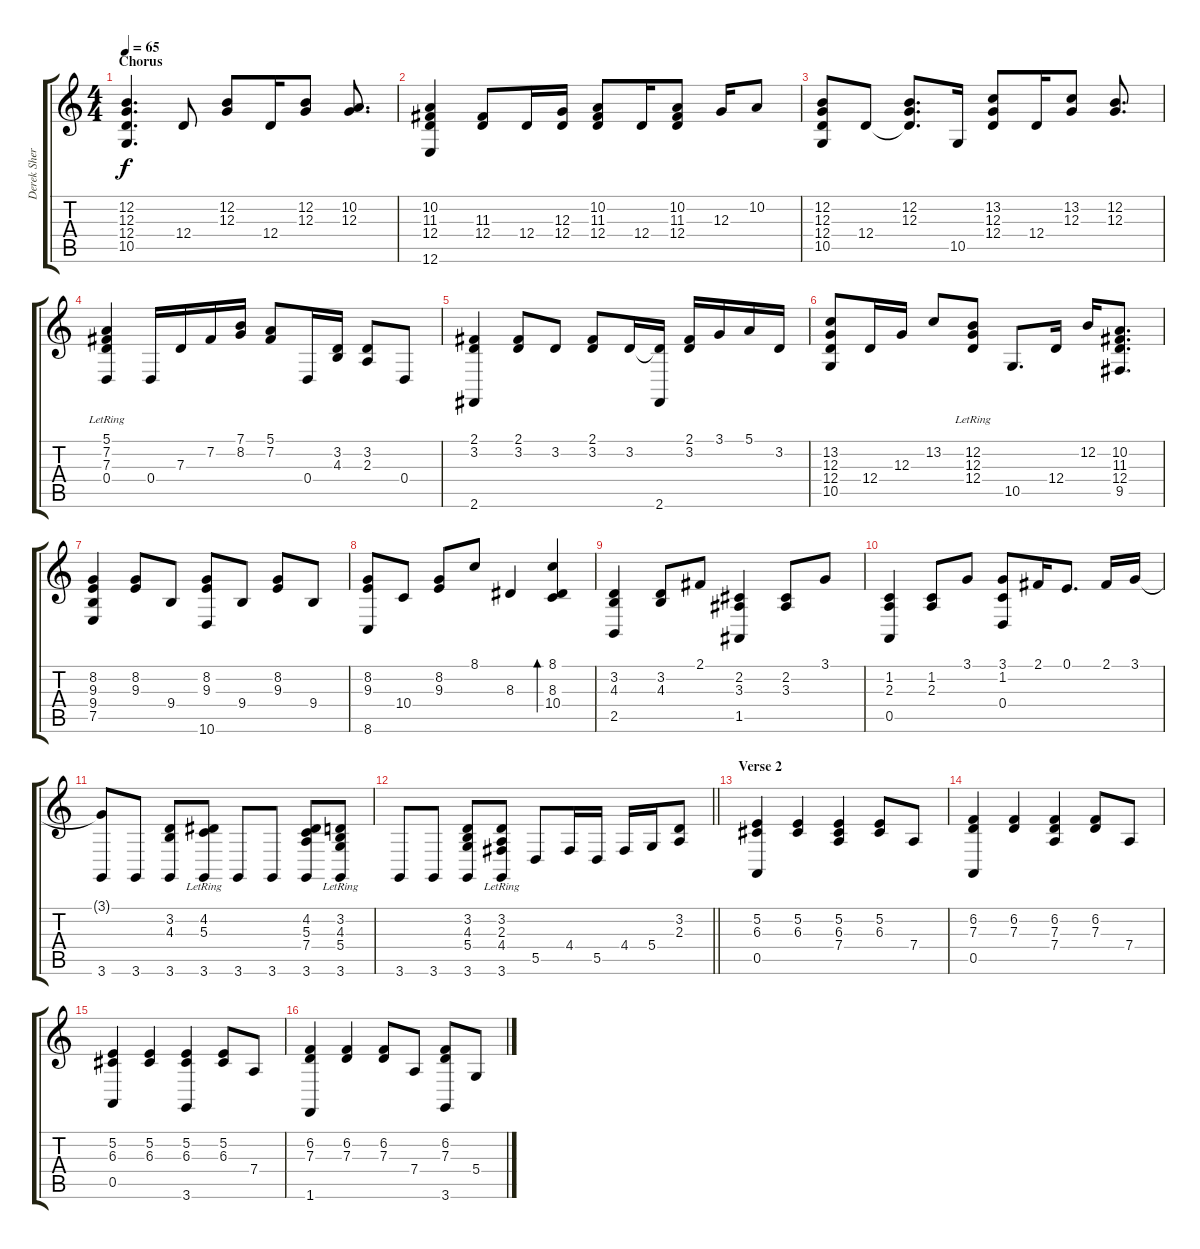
\track ("Derek Sherinian" "Derek Sher") {solo instrument brightacousticpiano}
\staff {score tabs}
\tuning (E4 B3 G3 D3 A2 E2) {hide}
\ts (4 4)
\section ("" "Chorus")
\tempo 65
\clef g2
\ks c
(12.2 12.3 12.4 10.5).4{d dy f} 12.4.8 (12.2 12.3).8 12.4.16 (12.2 12.3).8 (10.2 12.3).8{d} |
(10.2 11.3 12.4 12.6).4 (11.3 12.4).8 12.4.16 (12.3 12.4).16 (10.2 11.3 12.4).8 12.4.16 (10.2 11.3 12.4).8 12.3.16 10.2.8 |
(12.2 12.3 12.4 10.5).8 12.4.8 (12.2 12.3 12.4{t}).8{d} 10.5.16 (13.2 12.3 12.4).8 12.4.16 (13.2 12.3).8 (12.2 12.3).8{d} |
(5.1{lr} 7.2{lr} 7.3{lr} 0.4{lr}).4 0.4.16 7.3.16 7.2.16 (7.1 8.2).16 (5.1 7.2).8 0.4.16 (3.2 4.3).16 (3.2 2.3).8 0.4.8 |
(2.1 3.2 2.6).4 (2.1 3.2).8 3.2.8 (2.1 3.2).8 3.2.16 (3.2{t} 2.6).16 (2.1 3.2).16 3.1.16 5.1.16 3.2.16 |
(13.2 12.3 12.4 10.5).8 12.4.16 12.3.16 13.2.8 (12.2{lr} 12.3{lr} 12.4{lr}).8 10.5.8{d} 12.4.16 12.2.16 (10.2 11.3 12.4 9.5).8{d} |
(8.2 9.3 9.4 7.5).4 (8.2 9.3).8 9.4.8 (8.2 9.3 10.6).8 9.4.8 (8.2 9.3).8 9.4.8 |
(8.2 9.3 8.6).8 10.4.8 (8.2 9.3).8 8.1.8 8.3.4 (8.1 8.3 10.4).4{bd 240} |
(3.2 4.3 2.5).4 (3.2 4.3).8 2.1.8 (2.2 3.3 1.5).4 (2.2 3.3).8 3.1.8 |
(1.2 2.3 0.5).4 (1.2 2.3).8 3.1.8 (3.1 1.2 0.4).8 2.1.16 0.1.8{d} 2.1.16 3.1.16 |
(3.1{t} 3.6).8 3.6.8 (3.2 4.3 3.6).8 (4.2{lr} 5.3{lr} 3.6).8 3.6.8 3.6.8 (4.2 5.3 7.4 3.6).8 (3.2{lr} 4.3{lr} 5.4{lr} 3.6).8 |
\barLineRight lightlight
3.6.8 3.6.8 (3.2 4.3 5.4 3.6).8 (3.2{lr} 2.3{lr} 4.4{lr} 3.6).8 5.5.8 4.4.16 5.5.16 4.4.16 5.4.16 (3.2 2.3).8 |
\section ("" "Verse 2")
(5.2 6.3 0.5).4 (5.2 6.3).4 (5.2 6.3 7.4).4 (5.2 6.3).8 7.4.8 |
(6.2 7.3 0.5).4 (6.2 7.3).4 (6.2 7.3 7.4).4 (6.2 7.3).8 7.4.8 |
(5.2 6.3 0.5).4 (5.2 6.3).4 (5.2 6.3 3.6).4 (5.2 6.3).8 7.4.8 |
(6.2 7.3 1.6).4 (6.2 7.3).4 (6.2 7.3).8 7.4.8 (6.2 7.3 3.6).8 5.4.8
